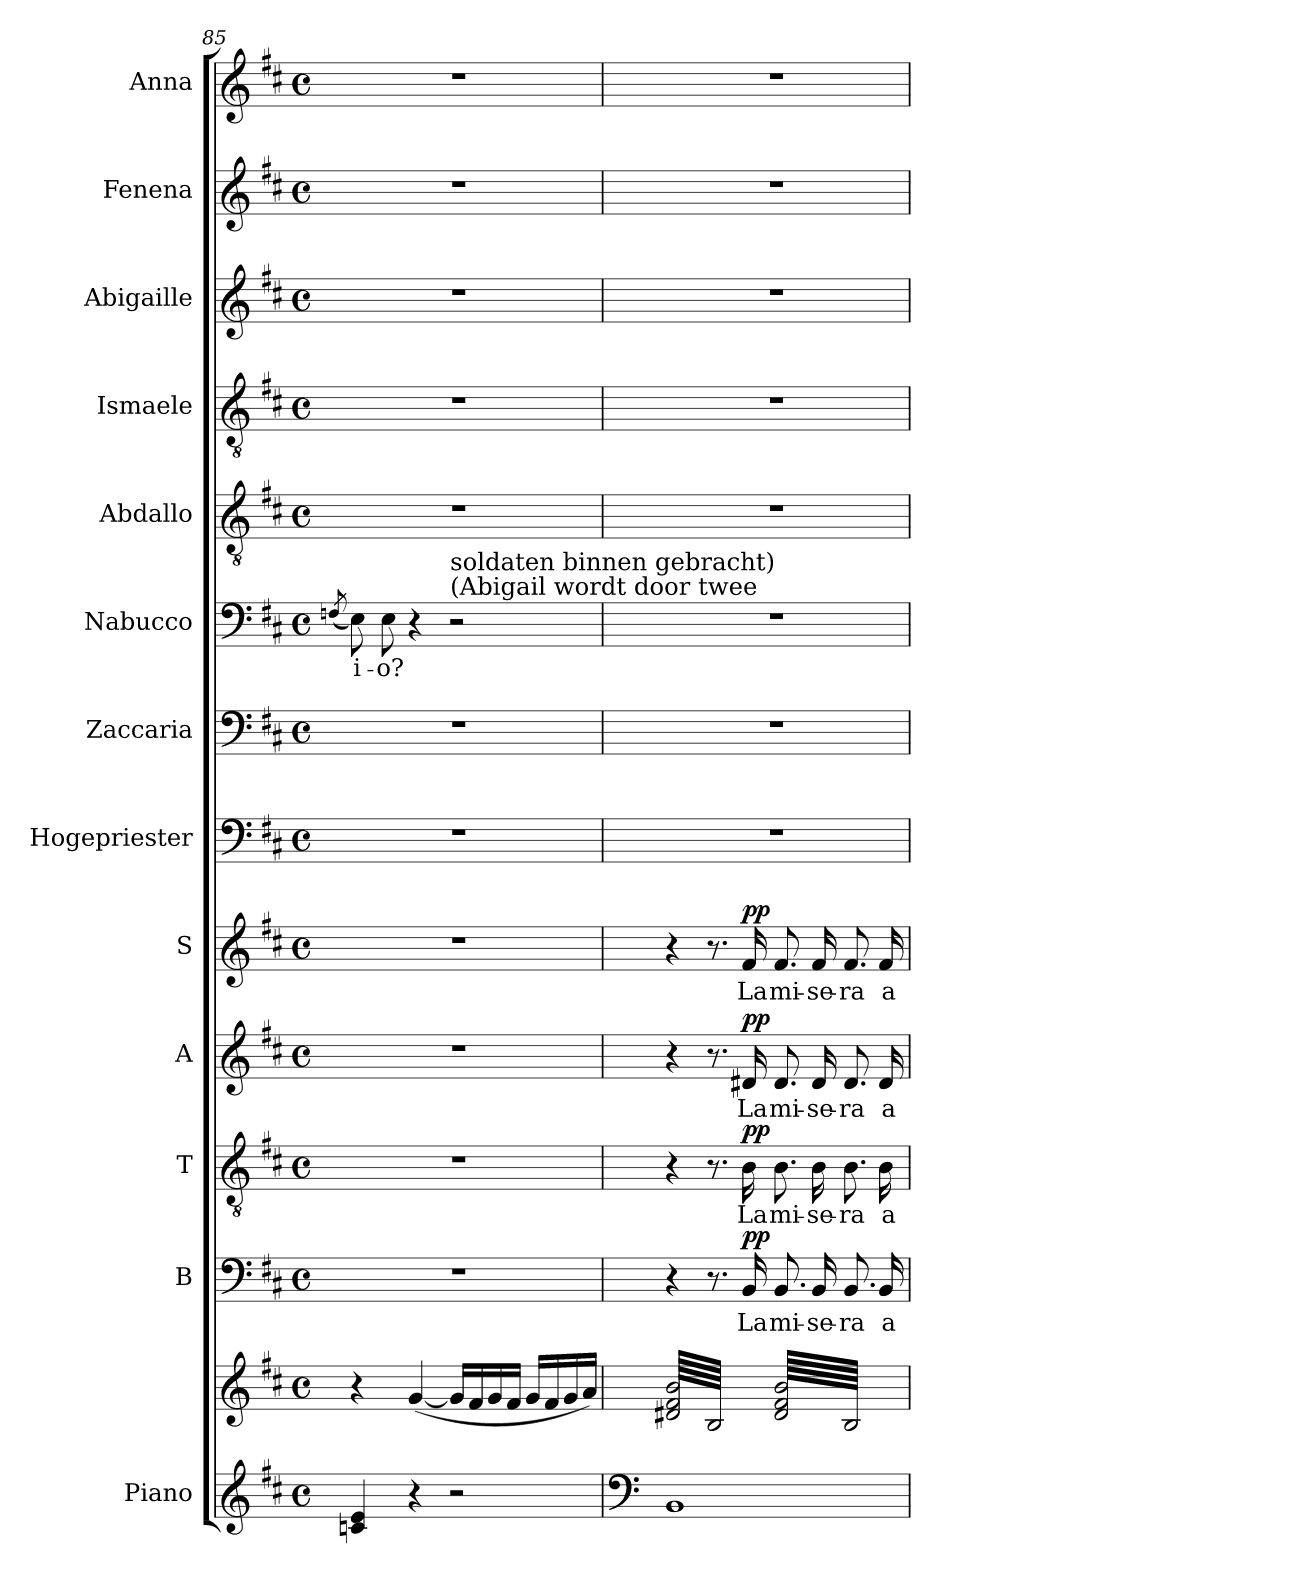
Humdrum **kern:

**kern	**kern	**kern	**text	**dynam	**kern	**text	**dynam	**kern	**text	**dynam	**kern	**text	**dynam	**kern	**kern	**kern	**text	**kern	**kern	**kern	**kern	**kern
*part13	*part13	*part12	*part12	*part12	*part11	*part11	*part11	*part10	*part10	*part10	*part9	*part9	*part9	*part8	*part7	*part6	*part6	*part5	*part4	*part3	*part2	*part1
*staff14	*staff13	*staff12	*staff12	*staff12	*staff11	*staff11	*staff11	*staff10	*staff10	*staff10	*staff9	*staff9	*staff9	*staff8	*staff7	*staff6	*staff6	*staff5	*staff4	*staff3	*staff2	*staff1
*I"Piano	*	*I"B	*	*	*I"T	*	*	*I"A	*	*	*I"S	*	*	*I"Hogepriester	*I"Zaccaria	*I"Nabucco	*	*I"Abdallo	*I"Ismaele	*I"Abigaille	*I"Fenena	*I"Anna
*I'Pno	*	*I'B	*	*	*I'T	*	*	*I'A	*	*	*I'S	*	*	*	*	*	*	*	*	*	*	*
*clefG2	*clefG2	*clefF4	*	*	*clefGv2	*	*	*clefG2	*	*	*clefG2	*	*	*clefF4	*clefF4	*clefF4	*	*clefGv2	*clefGv2	*clefG2	*clefG2	*clefG2
*k[f#c#]	*k[f#c#]	*k[f#c#]	*	*	*k[f#c#]	*	*	*k[f#c#]	*	*	*k[f#c#]	*	*	*k[f#c#]	*k[f#c#]	*k[f#c#]	*	*k[f#c#]	*k[f#c#]	*k[f#c#]	*k[f#c#]	*k[f#c#]
*M4/4	*M4/4	*M4/4	*	*	*M4/4	*	*	*M4/4	*	*	*M4/4	*	*	*M4/4	*M4/4	*M4/4	*	*M4/4	*M4/4	*M4/4	*M4/4	*M4/4
*met(c)	*met(c)	*met(c)	*	*	*met(c)	*	*	*met(c)	*	*	*met(c)	*	*	*met(c)	*met(c)	*met(c)	*	*met(c)	*met(c)	*met(c)	*met(c)	*met(c)
=85	=85	=85	=85	=85	=85	=85	=85	=85	=85	=85	=85	=85	=85	=85	=85	=85	=85	=85	=85	=85	=85	=85
.	.	.	.	.	.	.	.	.	.	.	.	.	.	.	.	(8qFn/	.	.	.	.	.	.
!	!	!	!	!	!	!	!	!	!	!	!	!	!	!	!	!	!LO:LY:b	!	!	!	!	!
4cn/ 4e/	4r	1r	.	.	1r	.	.	1r	.	.	1r	.	.	1r	1r	8E\)	i-	1r	1r	1r	1r	1r
!	!	!	!	!	!	!	!	!	!	!	!	!	!	!	!	!	!LO:LY:b	!	!	!	!	!
.	.	.	.	.	.	.	.	.	.	.	.	.	.	.	.	8E\	-o?	.	.	.	.	.
4r	([4g/	.	.	.	.	.	.	.	.	.	.	.	.	.	.	4r	.	.	.	.	.	.
!	!	!	!	!	!	!	!	!	!	!	!	!	!	!	!	!LO:TX:a:t=(Abigail wordt door twee	!	!	!	!	!	!
!	!	!	!	!	!	!	!	!	!	!	!	!	!	!	!	!LO:TX:a:t=soldaten binnen gebracht)	!	!	!	!	!	!
2r	16g/LL]	.	.	.	.	.	.	.	.	.	.	.	.	.	.	2r	.	.	.	.	.	.
.	16f#/	.	.	.	.	.	.	.	.	.	.	.	.	.	.	.	.	.	.	.	.	.
.	16g/	.	.	.	.	.	.	.	.	.	.	.	.	.	.	.	.	.	.	.	.	.
.	16f#/JJ	.	.	.	.	.	.	.	.	.	.	.	.	.	.	.	.	.	.	.	.	.
.	16g/LL	.	.	.	.	.	.	.	.	.	.	.	.	.	.	.	.	.	.	.	.	.
.	16f#/	.	.	.	.	.	.	.	.	.	.	.	.	.	.	.	.	.	.	.	.	.
.	16g/	.	.	.	.	.	.	.	.	.	.	.	.	.	.	.	.	.	.	.	.	.
.	16a/JJ)	.	.	.	.	.	.	.	.	.	.	.	.	.	.	.	.	.	.	.	.	.
=86	=86	=86	=86	=86	=86	=86	=86	=86	=86	=86	=86	=86	=86	=86	=86	=86	=86	=86	=86	=86	=86	=86
*clefF4	*	*	*	*	*	*	*	*	*	*	*	*	*	*	*	*	*	*	*	*	*	*
*	*tremolo	*	*	*	*	*	*	*	*	*	*	*	*	*	*	*	*	*	*	*	*	*
1BB	64d#X/ 64f#/ 64b/LLLL	4r	.	.	4r	.	.	4r	.	.	4r	.	.	1r	1r	1r	.	1r	1r	1r	1r	1r
.	64B/	.	.	.	.	.	.	.	.	.	.	.	.	.	.	.	.	.	.	.	.	.
.	64d#X/ 64f#/ 64b/	.	.	.	.	.	.	.	.	.	.	.	.	.	.	.	.	.	.	.	.	.
.	64B/	.	.	.	.	.	.	.	.	.	.	.	.	.	.	.	.	.	.	.	.	.
.	64d#X/ 64f#/ 64b/	.	.	.	.	.	.	.	.	.	.	.	.	.	.	.	.	.	.	.	.	.
.	64B/	.	.	.	.	.	.	.	.	.	.	.	.	.	.	.	.	.	.	.	.	.
.	64d#X/ 64f#/ 64b/	.	.	.	.	.	.	.	.	.	.	.	.	.	.	.	.	.	.	.	.	.
.	64B/	.	.	.	.	.	.	.	.	.	.	.	.	.	.	.	.	.	.	.	.	.
.	64d#X/ 64f#/ 64b/	.	.	.	.	.	.	.	.	.	.	.	.	.	.	.	.	.	.	.	.	.
.	64B/	.	.	.	.	.	.	.	.	.	.	.	.	.	.	.	.	.	.	.	.	.
.	64d#X/ 64f#/ 64b/	.	.	.	.	.	.	.	.	.	.	.	.	.	.	.	.	.	.	.	.	.
.	64B/	.	.	.	.	.	.	.	.	.	.	.	.	.	.	.	.	.	.	.	.	.
.	64d#X/ 64f#/ 64b/	.	.	.	.	.	.	.	.	.	.	.	.	.	.	.	.	.	.	.	.	.
.	64B/	.	.	.	.	.	.	.	.	.	.	.	.	.	.	.	.	.	.	.	.	.
.	64d#X/ 64f#/ 64b/	.	.	.	.	.	.	.	.	.	.	.	.	.	.	.	.	.	.	.	.	.
.	64B/	.	.	.	.	.	.	.	.	.	.	.	.	.	.	.	.	.	.	.	.	.
.	64d#X/ 64f#/ 64b/	8.r	.	.	8.r	.	.	8.r	.	.	8.r	.	.	.	.	.	.	.	.	.	.	.
.	64B/	.	.	.	.	.	.	.	.	.	.	.	.	.	.	.	.	.	.	.	.	.
.	64d#X/ 64f#/ 64b/	.	.	.	.	.	.	.	.	.	.	.	.	.	.	.	.	.	.	.	.	.
.	64B/	.	.	.	.	.	.	.	.	.	.	.	.	.	.	.	.	.	.	.	.	.
.	64d#X/ 64f#/ 64b/	.	.	.	.	.	.	.	.	.	.	.	.	.	.	.	.	.	.	.	.	.
.	64B/	.	.	.	.	.	.	.	.	.	.	.	.	.	.	.	.	.	.	.	.	.
.	64d#X/ 64f#/ 64b/	.	.	.	.	.	.	.	.	.	.	.	.	.	.	.	.	.	.	.	.	.
.	64B/	.	.	.	.	.	.	.	.	.	.	.	.	.	.	.	.	.	.	.	.	.
.	64d#X/ 64f#/ 64b/	.	.	.	.	.	.	.	.	.	.	.	.	.	.	.	.	.	.	.	.	.
.	64B/	.	.	.	.	.	.	.	.	.	.	.	.	.	.	.	.	.	.	.	.	.
.	64d#X/ 64f#/ 64b/	.	.	.	.	.	.	.	.	.	.	.	.	.	.	.	.	.	.	.	.	.
.	64B/	.	.	.	.	.	.	.	.	.	.	.	.	.	.	.	.	.	.	.	.	.
!	!	!	!LO:LY:b	!LO:DY:a	!	!LO:LY:b	!LO:DY:a	!	!LO:LY:b	!LO:DY:a	!	!LO:LY:b	!LO:DY:a	!	!	!	!	!	!	!	!	!
.	64d#X/ 64f#/ 64b/	16BB/	La	pp	16B\	La	pp	16d#X/	La	pp	16f#/	La	pp	.	.	.	.	.	.	.	.	.
.	64B/	.	.	.	.	.	.	.	.	.	.	.	.	.	.	.	.	.	.	.	.	.
.	64d#X/ 64f#/ 64b/	.	.	.	.	.	.	.	.	.	.	.	.	.	.	.	.	.	.	.	.	.
.	64B/JJJJ	.	.	.	.	.	.	.	.	.	.	.	.	.	.	.	.	.	.	.	.	.
!	!	!	!LO:LY:b	!	!	!LO:LY:b	!	!	!LO:LY:b	!	!	!LO:LY:b	!	!	!	!	!	!	!	!	!	!
.	64d#/ 64f#/ 64b/LLLL	8.BB/	mi-	.	8.B\	mi-	.	8.d#/	mi-	.	8.f#/	mi-	.	.	.	.	.	.	.	.	.	.
.	64B/	.	.	.	.	.	.	.	.	.	.	.	.	.	.	.	.	.	.	.	.	.
.	64d#/ 64f#/ 64b/	.	.	.	.	.	.	.	.	.	.	.	.	.	.	.	.	.	.	.	.	.
.	64B/	.	.	.	.	.	.	.	.	.	.	.	.	.	.	.	.	.	.	.	.	.
.	64d#/ 64f#/ 64b/	.	.	.	.	.	.	.	.	.	.	.	.	.	.	.	.	.	.	.	.	.
.	64B/	.	.	.	.	.	.	.	.	.	.	.	.	.	.	.	.	.	.	.	.	.
.	64d#/ 64f#/ 64b/	.	.	.	.	.	.	.	.	.	.	.	.	.	.	.	.	.	.	.	.	.
.	64B/	.	.	.	.	.	.	.	.	.	.	.	.	.	.	.	.	.	.	.	.	.
.	64d#/ 64f#/ 64b/	.	.	.	.	.	.	.	.	.	.	.	.	.	.	.	.	.	.	.	.	.
.	64B/	.	.	.	.	.	.	.	.	.	.	.	.	.	.	.	.	.	.	.	.	.
.	64d#/ 64f#/ 64b/	.	.	.	.	.	.	.	.	.	.	.	.	.	.	.	.	.	.	.	.	.
.	64B/	.	.	.	.	.	.	.	.	.	.	.	.	.	.	.	.	.	.	.	.	.
!	!	!	!LO:LY:b	!	!	!LO:LY:b	!	!	!LO:LY:b	!	!	!LO:LY:b	!	!	!	!	!	!	!	!	!	!
.	64d#/ 64f#/ 64b/	16BB/	-se-	.	16B\	-se-	.	16d#/	-se-	.	16f#/	-se-	.	.	.	.	.	.	.	.	.	.
.	64B/	.	.	.	.	.	.	.	.	.	.	.	.	.	.	.	.	.	.	.	.	.
.	64d#/ 64f#/ 64b/	.	.	.	.	.	.	.	.	.	.	.	.	.	.	.	.	.	.	.	.	.
.	64B/	.	.	.	.	.	.	.	.	.	.	.	.	.	.	.	.	.	.	.	.	.
!	!	!	!LO:LY:b	!	!	!LO:LY:b	!	!	!LO:LY:b	!	!	!LO:LY:b	!	!	!	!	!	!	!	!	!	!
.	64d#/ 64f#/ 64b/	8.BB/	-ra	.	8.B\	-ra	.	8.d#/	-ra	.	8.f#/	-ra	.	.	.	.	.	.	.	.	.	.
.	64B/	.	.	.	.	.	.	.	.	.	.	.	.	.	.	.	.	.	.	.	.	.
.	64d#/ 64f#/ 64b/	.	.	.	.	.	.	.	.	.	.	.	.	.	.	.	.	.	.	.	.	.
.	64B/	.	.	.	.	.	.	.	.	.	.	.	.	.	.	.	.	.	.	.	.	.
.	64d#/ 64f#/ 64b/	.	.	.	.	.	.	.	.	.	.	.	.	.	.	.	.	.	.	.	.	.
.	64B/	.	.	.	.	.	.	.	.	.	.	.	.	.	.	.	.	.	.	.	.	.
.	64d#/ 64f#/ 64b/	.	.	.	.	.	.	.	.	.	.	.	.	.	.	.	.	.	.	.	.	.
.	64B/	.	.	.	.	.	.	.	.	.	.	.	.	.	.	.	.	.	.	.	.	.
.	64d#/ 64f#/ 64b/	.	.	.	.	.	.	.	.	.	.	.	.	.	.	.	.	.	.	.	.	.
.	64B/	.	.	.	.	.	.	.	.	.	.	.	.	.	.	.	.	.	.	.	.	.
.	64d#/ 64f#/ 64b/	.	.	.	.	.	.	.	.	.	.	.	.	.	.	.	.	.	.	.	.	.
.	64B/	.	.	.	.	.	.	.	.	.	.	.	.	.	.	.	.	.	.	.	.	.
!	!	!	!LO:LY:b	!	!	!LO:LY:b	!	!	!LO:LY:b	!	!	!LO:LY:b	!	!	!	!	!	!	!	!	!	!
.	64d#/ 64f#/ 64b/	16BB/	a	.	16B\	a	.	16d#/	a	.	16f#/	a	.	.	.	.	.	.	.	.	.	.
.	64B/	.	.	.	.	.	.	.	.	.	.	.	.	.	.	.	.	.	.	.	.	.
.	64d#/ 64f#/ 64b/	.	.	.	.	.	.	.	.	.	.	.	.	.	.	.	.	.	.	.	.	.
.	64B/JJJJ	.	.	.	.	.	.	.	.	.	.	.	.	.	.	.	.	.	.	.	.	.
*	*Xtremolo	*	*	*	*	*	*	*	*	*	*	*	*	*	*	*	*	*	*	*	*	*
.	.	.	.	.	.	.	.	.	.	.	.	.	.	.	.	.	.	.	.	.	.	.
.	.	.	.	.	.	.	.	.	.	.	.	.	.	.	.	.	.	.	.	.	.	.
.	.	.	.	.	.	.	.	.	.	.	.	.	.	.	.	.	.	.	.	.	.	.
.	.	.	.	.	.	.	.	.	.	.	.	.	.	.	.	.	.	.	.	.	.	.
.	.	.	.	.	.	.	.	.	.	.	.	.	.	.	.	.	.	.	.	.	.	.
.	.	.	.	.	.	.	.	.	.	.	.	.	.	.	.	.	.	.	.	.	.	.
.	.	.	.	.	.	.	.	.	.	.	.	.	.	.	.	.	.	.	.	.	.	.
.	.	.	.	.	.	.	.	.	.	.	.	.	.	.	.	.	.	.	.	.	.	.
.	.	.	.	.	.	.	.	.	.	.	.	.	.	.	.	.	.	.	.	.	.	.
.	.	.	.	.	.	.	.	.	.	.	.	.	.	.	.	.	.	.	.	.	.	.
.	.	.	.	.	.	.	.	.	.	.	.	.	.	.	.	.	.	.	.	.	.	.
.	.	.	.	.	.	.	.	.	.	.	.	.	.	.	.	.	.	.	.	.	.	.
.	.	.	.	.	.	.	.	.	.	.	.	.	.	.	.	.	.	.	.	.	.	.
.	.	.	.	.	.	.	.	.	.	.	.	.	.	.	.	.	.	.	.	.	.	.
.	.	.	.	.	.	.	.	.	.	.	.	.	.	.	.	.	.	.	.	.	.	.
.	.	.	.	.	.	.	.	.	.	.	.	.	.	.	.	.	.	.	.	.	.	.
=	=	=	=	=	=	=	=	=	=	=	=	=	=	=	=	=	=	=	=	=	=	=
*-	*-	*-	*-	*-	*-	*-	*-	*-	*-	*-	*-	*-	*-	*-	*-	*-	*-	*-	*-	*-	*-	*-
